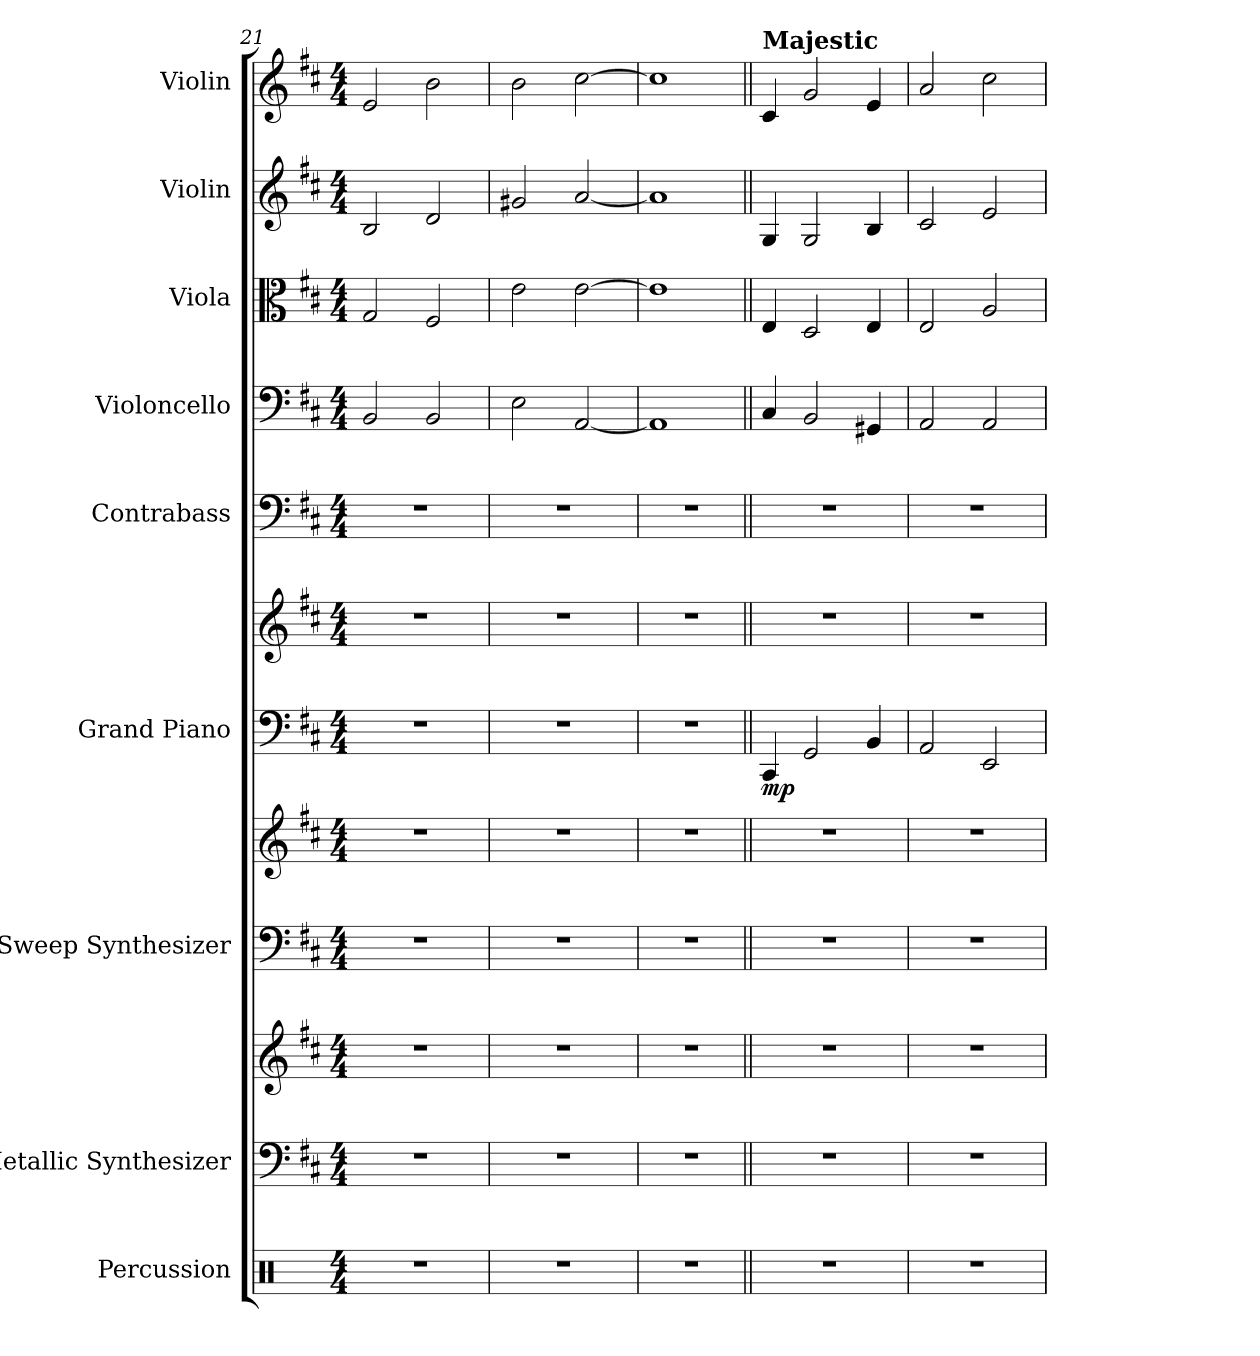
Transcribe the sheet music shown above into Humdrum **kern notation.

**kern	**kern	**kern	**kern	**kern	**kern	**kern	**dynam	**kern	**kern	**kern	**kern	**kern
*part9	*part8	*part8	*part7	*part7	*part6	*part6	*part6	*part5	*part4	*part3	*part2	*part1
*staff12	*staff11	*staff10	*staff9	*staff8	*staff7	*staff6	*staff6/7	*staff5	*staff4	*staff3	*staff2	*staff1
*I"Percussion	*I"Metallic Synthesizer	*	*I"Sweep Synthesizer	*	*I"Grand Piano	*	*	*I"Contrabass	*I"Violoncello	*I"Viola	*I"Violin	*I"Violin
*I'Perc.	*I'Synth.	*	*I'Synth.	*	*I'Pno.	*	*	*I'Cb.	*I'Vc.	*I'Vla.	*I'Vln.	*I'Vln.
*clefX	*clefF4	*clefG2	*clefF4	*clefG2	*clefF4	*clefG2	*	*clefF4	*clefF4	*clefC3	*clefG2	*clefG2
*	*	*	*	*	*	*	*	*ITrd7c12	*	*	*	*
*k[]	*k[f#c#]	*k[f#c#]	*k[f#c#]	*k[f#c#]	*k[f#c#]	*k[f#c#]	*	*k[f#c#]	*k[f#c#]	*k[f#c#]	*k[f#c#]	*k[f#c#]
*M4/4	*M4/4	*M4/4	*M4/4	*M4/4	*M4/4	*M4/4	*	*M4/4	*M4/4	*M4/4	*M4/4	*M4/4
=21	=21	=21	=21	=21	=21	=21	=21	=21	=21	=21	=21	=21
1r	1r	1r	1r	1r	1r	1r	.	1r	2BB/	2G/	2B/	2e/
.	.	.	.	.	.	.	.	.	2BB/	2F#/	2d/	2b\
=22	=22	=22	=22	=22	=22	=22	=22	=22	=22	=22	=22	=22
1r	1r	1r	1r	1r	1r	1r	.	1r	2E\	2e\	2g#X/	2b\
.	.	.	.	.	.	.	.	.	[2AA/	[2e\	[2a/	[2cc#\
=23	=23	=23	=23	=23	=23	=23	=23	=23	=23	=23	=23	=23
1r	1r	1r	1r	1r	1r	1r	.	1r	1AAZ]	1eZ]	1aZ]	1cc#Z]
=24||	=24||	=24||	=24||	=24||	=24||	=24||	=24||	=24||	=24||	=24||	=24||	=24||
*	*k[]	*k[]	*k[]	*k[]	*k[]	*k[]	*	*k[]	*k[]	*k[]	*k[]	*k[]
*	*	*	*	*	*	*	*	*	*	*	*	*MM56
!	!	!	!	!	!	!	!	!	!	!	!	!LO:TX:a:B:t=Majestic
!	!	!	!	!	!	!	!LO:DY:b=2	!	!	!	!	!
1r	1r	1r	1r	1r	4CC/	1r	mp	1r	4C/	4E/	4G/	4c/
.	.	.	.	.	2GG/	.	.	.	2BB/	2D/	2G/	2g/
.	.	.	.	.	4BB/	.	.	.	4GG#X/	4E/	4B/	4e/
=25	=25	=25	=25	=25	=25	=25	=25	=25	=25	=25	=25	=25
1r	1r	1r	1r	1r	2AA/	1r	.	1r	2AA/	2E/	2c/	2a/
.	.	.	.	.	2EE/	.	.	.	2AA/	2A/	2e/	2cc\
=	=	=	=	=	=	=	=	=	=	=	=	=
*-	*-	*-	*-	*-	*-	*-	*-	*-	*-	*-	*-	*-
